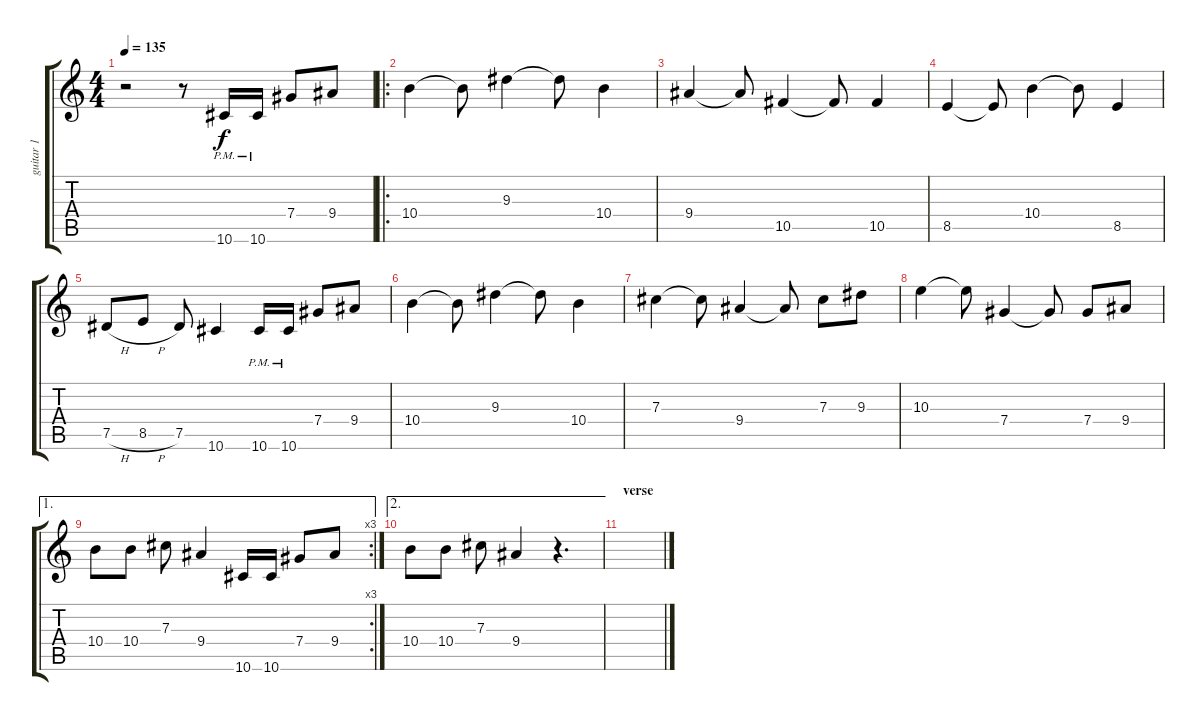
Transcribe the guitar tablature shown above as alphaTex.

\track ("guitar 1" "guitar 1") {instrument distortionguitar}
\staff {score tabs}
\tuning (Eb4 Bb3 Gb3 Db3 Ab2 Eb2) {hide}
\ts (4 4)
\tempo 135
\clef g2
\ks c
r.2{dy f instrument distortionguitar} r.8 10.6{pm}.16 10.6{pm}.16 7.4.8 9.4.8 |
\ro
10.4.4 10.4{t}.8 9.3.4 9.3{t}.8 10.4.4 |
9.4.4 9.4{t}.8 10.5.4 10.5{t}.8 10.5.4 |
8.5.4 8.5{t}.8 10.4.4 10.4{t}.8 8.5.4 |
7.5{h}.8 8.5{h}.8 7.5.8 10.6.4 10.6{pm}.16 10.6{pm}.16 7.4.8 9.4.8 |
10.4.4 10.4{t}.8 9.3.4 9.3{t}.8 10.4.4 |
7.3.4 7.3{t}.8 9.4.4 9.4{t}.8 7.3.8 9.3.8 |
10.3.4 10.3{t}.8 7.4.4 7.4{t}.8 7.4.8 9.4.8 |
\ae 1
\rc 3
10.4.8 10.4.8 7.3.8 9.4.4 10.6.16 10.6.16 7.4.8 9.4.8 |
\ae 2
10.4.8 10.4.8 7.3.8 9.4.4 r.4{d} |
\section ("" "verse")
